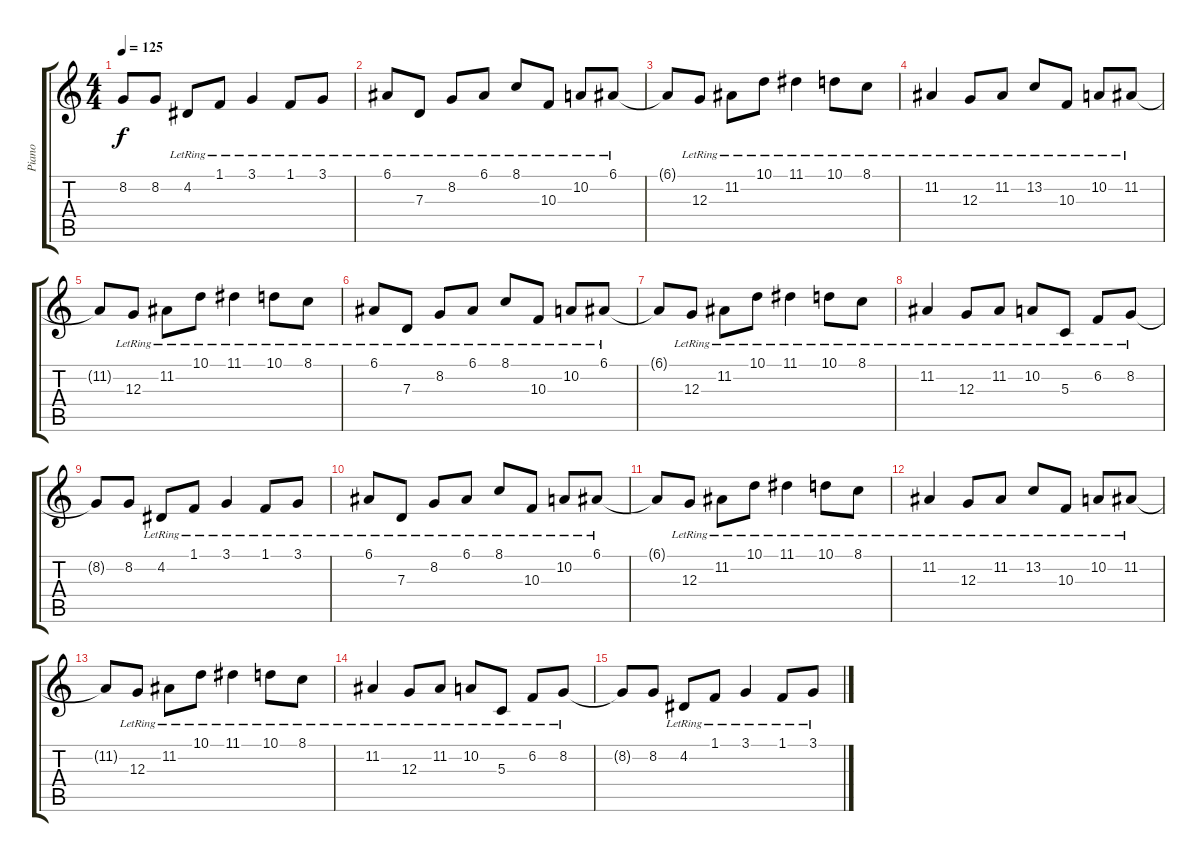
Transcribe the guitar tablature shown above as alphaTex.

\track ("Piano" "Piano") {instrument acousticgrandpiano}
\staff {score tabs}
\tuning (E4 B3 G3 D3 A2 E2) {hide}
\ts (4 4)
\tempo 125
\clef g2
\ks c
8.2{t}.8{dy f} 8.2.8 4.2{lr}.8 1.1{lr}.8 3.1{lr}.4 1.1{lr}.8 3.1{lr}.8 |
6.1{lr}.8 7.3{lr}.8 8.2{lr}.8 6.1{lr}.8 8.1{lr}.8 10.3{lr}.8 10.2{lr}.8 6.1{lr}.8 |
6.1{t}.8 12.3{lr}.8 11.2{lr}.8 10.1{lr}.8 11.1{lr}.4 10.1{lr}.8 8.1{lr}.8 |
11.2{lr}.4 12.3{lr}.8 11.2{lr}.8 13.2{lr}.8 10.3{lr}.8 10.2{lr}.8 11.2{lr}.8 |
11.2{t}.8 12.3{lr}.8 11.2{lr}.8 10.1{lr}.8 11.1{lr}.4 10.1{lr}.8 8.1{lr}.8 |
6.1{lr}.8 7.3{lr}.8 8.2{lr}.8 6.1{lr}.8 8.1{lr}.8 10.3{lr}.8 10.2{lr}.8 6.1{lr}.8 |
6.1{t}.8 12.3{lr}.8 11.2{lr}.8 10.1{lr}.8 11.1{lr}.4 10.1{lr}.8 8.1{lr}.8 |
11.2{lr}.4 12.3{lr}.8 11.2{lr}.8 10.2{lr}.8 5.3{lr}.8 6.2{lr}.8 8.2{lr}.8 |
8.2{t}.8 8.2.8 4.2{lr}.8 1.1{lr}.8 3.1{lr}.4 1.1{lr}.8 3.1{lr}.8 |
6.1{lr}.8 7.3{lr}.8 8.2{lr}.8 6.1{lr}.8 8.1{lr}.8 10.3{lr}.8 10.2{lr}.8 6.1{lr}.8 |
6.1{t}.8 12.3{lr}.8 11.2{lr}.8 10.1{lr}.8 11.1{lr}.4 10.1{lr}.8 8.1{lr}.8 |
11.2{lr}.4 12.3{lr}.8 11.2{lr}.8 13.2{lr}.8 10.3{lr}.8 10.2{lr}.8 11.2{lr}.8 |
11.2{t}.8 12.3{lr}.8 11.2{lr}.8 10.1{lr}.8 11.1{lr}.4 10.1{lr}.8 8.1{lr}.8 |
11.2{lr}.4 12.3{lr}.8 11.2{lr}.8 10.2{lr}.8 5.3{lr}.8 6.2{lr}.8 8.2{lr}.8 |
8.2{t}.8 8.2.8 4.2{lr}.8 1.1{lr}.8 3.1{lr}.4 1.1{lr}.8 3.1{lr}.8
